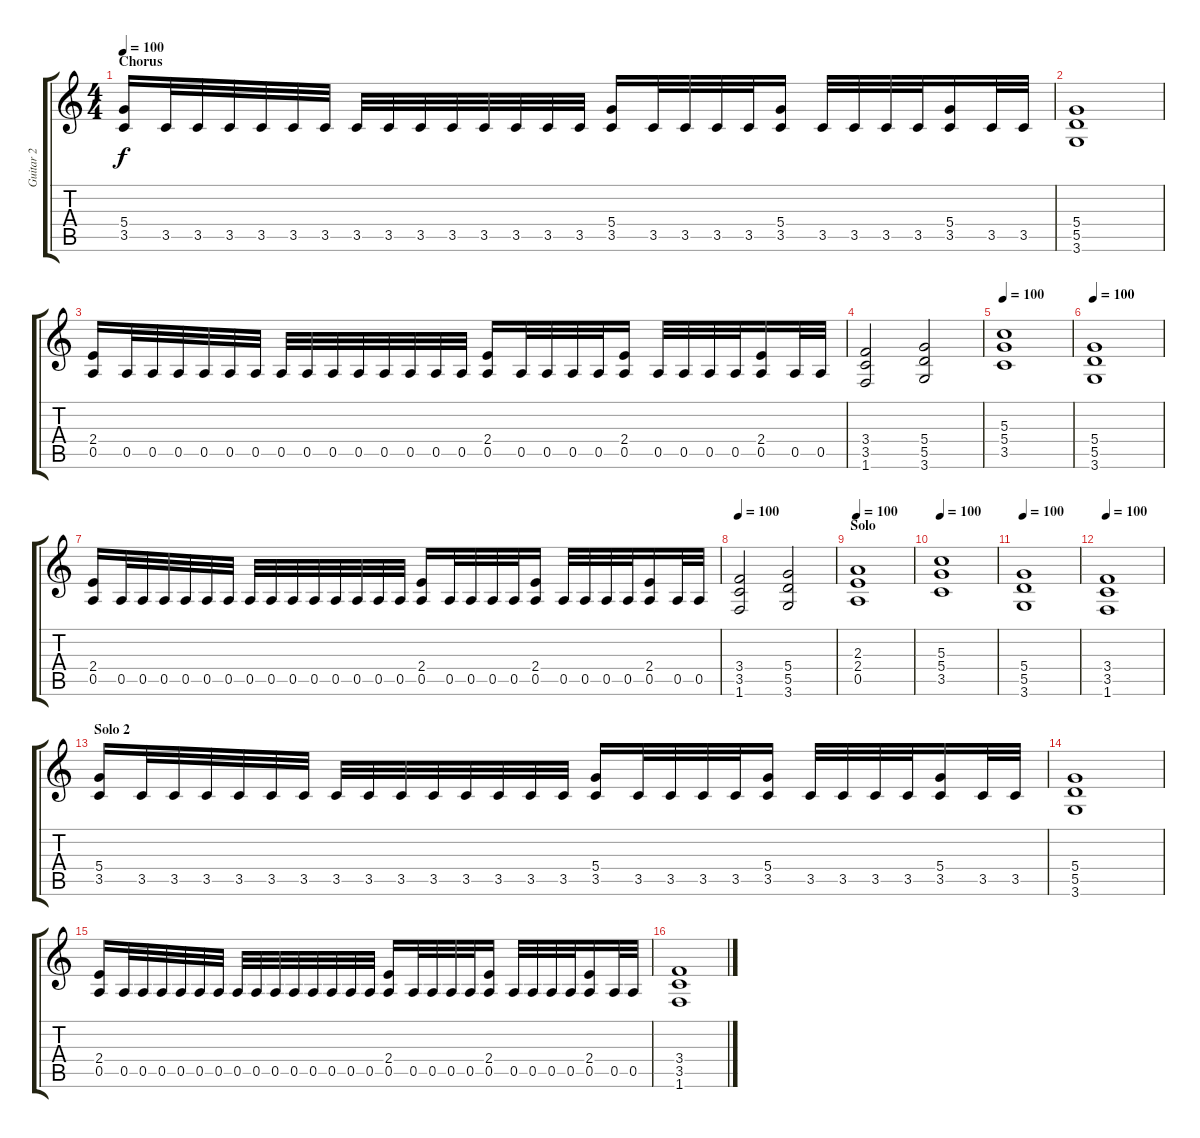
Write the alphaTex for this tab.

\track ("Guitar 2" "Guitar 2") {instrument distortionguitar}
\staff {score tabs}
\tuning (E4 B3 G3 D3 A2 E2) {hide}
\ts (4 4)
\section ("" "Chorus")
\tempo 100
\clef g2
\ks c
(5.4 3.5).16{dy f} 3.5.32 3.5.32 3.5.32 3.5.32 3.5.32 3.5.32 3.5.32 3.5.32 3.5.32 3.5.32 3.5.32 3.5.32 3.5.32 3.5.32 (5.4 3.5).16 3.5.32 3.5.32 3.5.32 3.5.32 (5.4 3.5).16 3.5.32 3.5.32 3.5.32 3.5.32 (5.4 3.5).16 3.5.32 3.5.32 |
(5.4 5.5 3.6).1 |
(2.4 0.5).16 0.5.32 0.5.32 0.5.32 0.5.32 0.5.32 0.5.32 0.5.32 0.5.32 0.5.32 0.5.32 0.5.32 0.5.32 0.5.32 0.5.32 (2.4 0.5).16 0.5.32 0.5.32 0.5.32 0.5.32 (2.4 0.5).16 0.5.32 0.5.32 0.5.32 0.5.32 (2.4 0.5).16 0.5.32 0.5.32 |
(3.4 3.5 1.6).2 (5.4 5.5 3.6).2 |
\section ("" "")
\tempo 100
(5.3 5.4 3.5).1 |
\tempo 100
(5.4 5.5 3.6).1 |
(2.4 0.5).16 0.5.32 0.5.32 0.5.32 0.5.32 0.5.32 0.5.32 0.5.32 0.5.32 0.5.32 0.5.32 0.5.32 0.5.32 0.5.32 0.5.32 (2.4 0.5).16 0.5.32 0.5.32 0.5.32 0.5.32 (2.4 0.5).16 0.5.32 0.5.32 0.5.32 0.5.32 (2.4 0.5).16 0.5.32 0.5.32 |
\tempo 100
(3.4 3.5 1.6).2 (5.4 5.5 3.6).2 |
\section ("" "Solo")
\tempo 100
(2.3 2.4 0.5).1 |
\tempo 100
(5.3 5.4 3.5).1 |
\tempo 100
(5.4 5.5 3.6).1 |
\tempo 100
(3.4 3.5 1.6).1 |
\section ("" "Solo 2")
(5.4 3.5).16 3.5.32 3.5.32 3.5.32 3.5.32 3.5.32 3.5.32 3.5.32 3.5.32 3.5.32 3.5.32 3.5.32 3.5.32 3.5.32 3.5.32 (5.4 3.5).16 3.5.32 3.5.32 3.5.32 3.5.32 (5.4 3.5).16 3.5.32 3.5.32 3.5.32 3.5.32 (5.4 3.5).16 3.5.32 3.5.32 |
(5.4 5.5 3.6).1 |
(2.4 0.5).16 0.5.32 0.5.32 0.5.32 0.5.32 0.5.32 0.5.32 0.5.32 0.5.32 0.5.32 0.5.32 0.5.32 0.5.32 0.5.32 0.5.32 (2.4 0.5).16 0.5.32 0.5.32 0.5.32 0.5.32 (2.4 0.5).16 0.5.32 0.5.32 0.5.32 0.5.32 (2.4 0.5).16 0.5.32 0.5.32 |
(3.4 3.5 1.6).1
